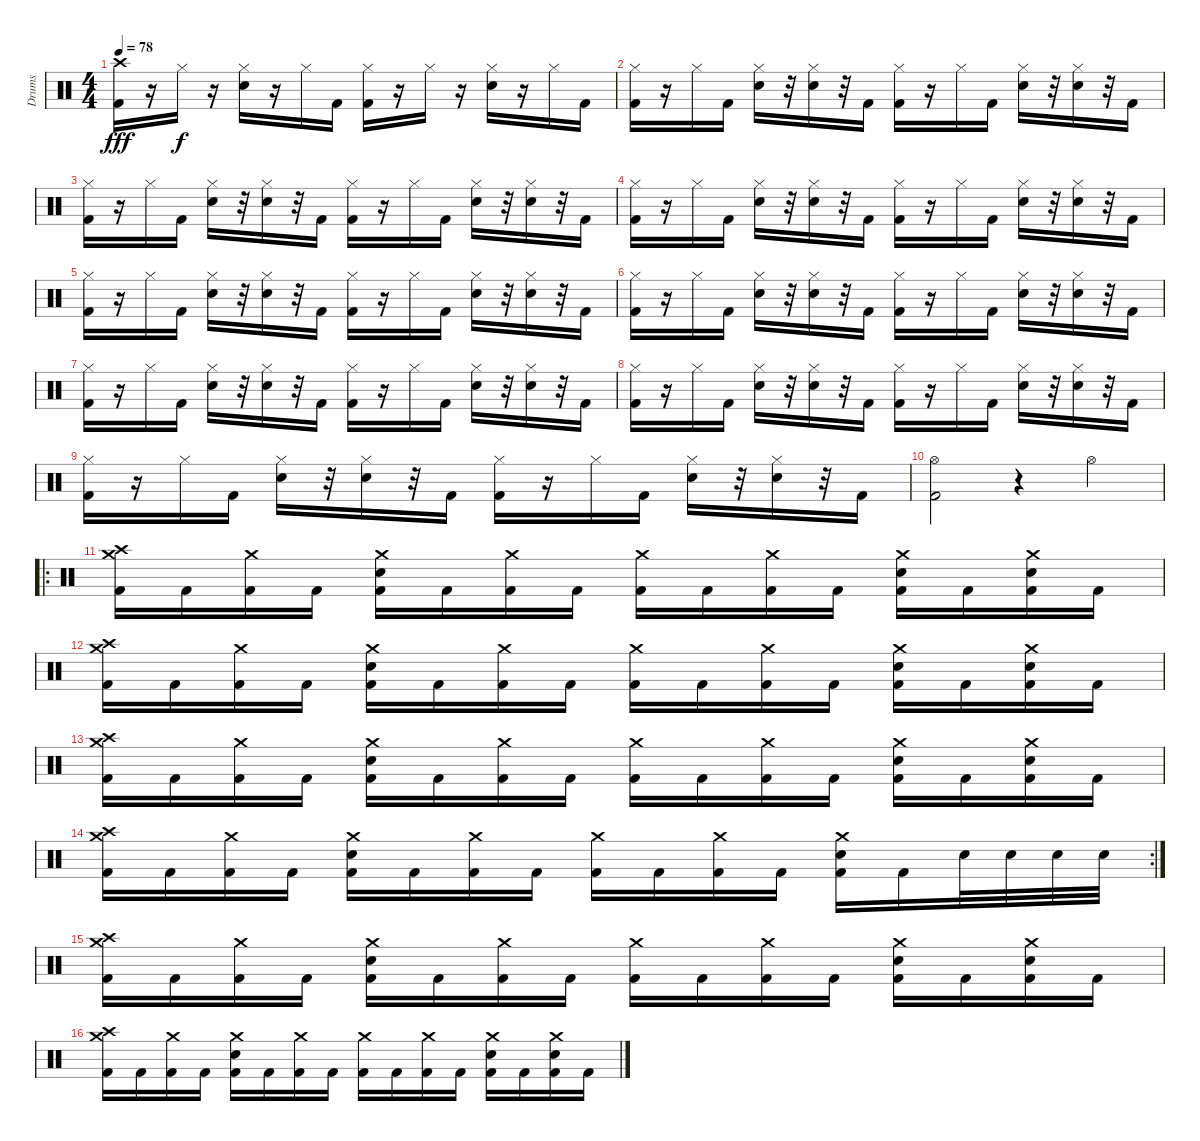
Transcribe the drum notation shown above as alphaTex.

\track ("Drums" "Drums") {instrument percussion}
\staff {score}
\articulation defaults
\ts (4 4)
\tempo 78
\clef neutral
\ks c
("Crash high (hit)" "Kick (hit) 2").16{dy fff} r.16 "Hi-Hat (closed)".16{dy f} r.16 ("Hi-Hat (closed)" "Electric Snare (hit)").16 r.16 "Hi-Hat (closed)".16 "Kick (hit) 2".16 ("Hi-Hat (closed)" "Kick (hit) 2").16 r.16 "Hi-Hat (closed)".16 r.16 ("Hi-Hat (closed)" "Electric Snare (hit)").16 r.16 "Hi-Hat (closed)".16 "Kick (hit) 2".16 |
("Hi-Hat (closed)" "Kick (hit) 2").16 r.16 "Hi-Hat (closed)".16 "Kick (hit) 2".16 ("Hi-Hat (closed)" "Electric Snare (hit)").16 r.32 ("Hi-Hat (closed)" "Electric Snare (hit)").16 r.32 "Kick (hit) 2".16 ("Hi-Hat (closed)" "Kick (hit) 2").16 r.16 "Hi-Hat (closed)".16 "Kick (hit) 2".16 ("Hi-Hat (closed)" "Electric Snare (hit)").16 r.32 ("Hi-Hat (closed)" "Electric Snare (hit)").16 r.32 "Kick (hit) 2".16 |
("Hi-Hat (closed)" "Kick (hit) 2").16 r.16 "Hi-Hat (closed)".16 "Kick (hit) 2".16 ("Hi-Hat (closed)" "Electric Snare (hit)").16 r.32 ("Hi-Hat (closed)" "Electric Snare (hit)").16 r.32 "Kick (hit) 2".16 ("Hi-Hat (closed)" "Kick (hit) 2").16 r.16 "Hi-Hat (closed)".16 "Kick (hit) 2".16 ("Hi-Hat (closed)" "Electric Snare (hit)").16 r.32 ("Hi-Hat (closed)" "Electric Snare (hit)").16 r.32 "Kick (hit) 2".16 |
("Hi-Hat (closed)" "Kick (hit) 2").16 r.16 "Hi-Hat (closed)".16 "Kick (hit) 2".16 ("Hi-Hat (closed)" "Electric Snare (hit)").16 r.32 ("Hi-Hat (closed)" "Electric Snare (hit)").16 r.32 "Kick (hit) 2".16 ("Hi-Hat (closed)" "Kick (hit) 2").16 r.16 "Hi-Hat (closed)".16 "Kick (hit) 2".16 ("Hi-Hat (closed)" "Electric Snare (hit)").16 r.32 ("Hi-Hat (closed)" "Electric Snare (hit)").16 r.32 "Kick (hit) 2".16 |
("Hi-Hat (closed)" "Kick (hit) 2").16 r.16 "Hi-Hat (closed)".16 "Kick (hit) 2".16 ("Hi-Hat (closed)" "Electric Snare (hit)").16 r.32 ("Hi-Hat (closed)" "Electric Snare (hit)").16 r.32 "Kick (hit) 2".16 ("Hi-Hat (closed)" "Kick (hit) 2").16 r.16 "Hi-Hat (closed)".16 "Kick (hit) 2".16 ("Hi-Hat (closed)" "Electric Snare (hit)").16 r.32 ("Hi-Hat (closed)" "Electric Snare (hit)").16 r.32 "Kick (hit) 2".16 |
("Hi-Hat (closed)" "Kick (hit) 2").16 r.16 "Hi-Hat (closed)".16 "Kick (hit) 2".16 ("Hi-Hat (closed)" "Electric Snare (hit)").16 r.32 ("Hi-Hat (closed)" "Electric Snare (hit)").16 r.32 "Kick (hit) 2".16 ("Hi-Hat (closed)" "Kick (hit) 2").16 r.16 "Hi-Hat (closed)".16 "Kick (hit) 2".16 ("Hi-Hat (closed)" "Electric Snare (hit)").16 r.32 ("Hi-Hat (closed)" "Electric Snare (hit)").16 r.32 "Kick (hit) 2".16 |
("Hi-Hat (closed)" "Kick (hit) 2").16 r.16 "Hi-Hat (closed)".16 "Kick (hit) 2".16 ("Hi-Hat (closed)" "Electric Snare (hit)").16 r.32 ("Hi-Hat (closed)" "Electric Snare (hit)").16 r.32 "Kick (hit) 2".16 ("Hi-Hat (closed)" "Kick (hit) 2").16 r.16 "Hi-Hat (closed)".16 "Kick (hit) 2".16 ("Hi-Hat (closed)" "Electric Snare (hit)").16 r.32 ("Hi-Hat (closed)" "Electric Snare (hit)").16 r.32 "Kick (hit) 2".16 |
("Hi-Hat (closed)" "Kick (hit) 2").16 r.16 "Hi-Hat (closed)".16 "Kick (hit) 2".16 ("Hi-Hat (closed)" "Electric Snare (hit)").16 r.32 ("Hi-Hat (closed)" "Electric Snare (hit)").16 r.32 "Kick (hit) 2".16 ("Hi-Hat (closed)" "Kick (hit) 2").16 r.16 "Hi-Hat (closed)".16 "Kick (hit) 2".16 ("Hi-Hat (closed)" "Electric Snare (hit)").16 r.32 ("Hi-Hat (closed)" "Electric Snare (hit)").16 r.32 "Kick (hit) 2".16 |
("Hi-Hat (closed)" "Kick (hit) 2").16 r.16 "Hi-Hat (closed)".16 "Kick (hit) 2".16 ("Hi-Hat (closed)" "Electric Snare (hit)").16 r.32 ("Hi-Hat (closed)" "Electric Snare (hit)").16 r.32 "Kick (hit) 2".16 ("Hi-Hat (closed)" "Kick (hit) 2").16 r.16 "Hi-Hat (closed)".16 "Kick (hit) 2".16 ("Hi-Hat (closed)" "Electric Snare (hit)").16 r.32 ("Hi-Hat (closed)" "Electric Snare (hit)").16 r.32 "Kick (hit) 2".16 |
("Kick (hit) 2" "Hi-Hat (open)").2 r.4 "Hi-Hat (open)".4 |
\ro
("Kick (hit) 2" "Crash high (hit)" "Crash medium (hit)").16 "Kick (hit) 2".16 ("Kick (hit) 2" "Crash medium (hit)").16 "Kick (hit) 2".16 ("Kick (hit) 2" "Electric Snare (hit)" "Crash medium (hit)").16 "Kick (hit) 2".16 ("Kick (hit) 2" "Crash medium (hit)").16 "Kick (hit) 2".16 ("Kick (hit) 2" "Crash medium (hit)").16 "Kick (hit) 2".16 ("Kick (hit) 2" "Crash medium (hit)").16 "Kick (hit) 2".16 ("Kick (hit) 2" "Electric Snare (hit)" "Crash medium (hit)").16 "Kick (hit) 2".16 ("Kick (hit) 2" "Electric Snare (hit)" "Crash medium (hit)").16 "Kick (hit) 2".16 |
("Kick (hit) 2" "Crash high (hit)" "Crash medium (hit)").16 "Kick (hit) 2".16 ("Kick (hit) 2" "Crash medium (hit)").16 "Kick (hit) 2".16 ("Kick (hit) 2" "Electric Snare (hit)" "Crash medium (hit)").16 "Kick (hit) 2".16 ("Kick (hit) 2" "Crash medium (hit)").16 "Kick (hit) 2".16 ("Kick (hit) 2" "Crash medium (hit)").16 "Kick (hit) 2".16 ("Kick (hit) 2" "Crash medium (hit)").16 "Kick (hit) 2".16 ("Kick (hit) 2" "Electric Snare (hit)" "Crash medium (hit)").16 "Kick (hit) 2".16 ("Kick (hit) 2" "Electric Snare (hit)" "Crash medium (hit)").16 "Kick (hit) 2".16 |
("Kick (hit) 2" "Crash high (hit)" "Crash medium (hit)").16 "Kick (hit) 2".16 ("Kick (hit) 2" "Crash medium (hit)").16 "Kick (hit) 2".16 ("Kick (hit) 2" "Electric Snare (hit)" "Crash medium (hit)").16 "Kick (hit) 2".16 ("Kick (hit) 2" "Crash medium (hit)").16 "Kick (hit) 2".16 ("Kick (hit) 2" "Crash medium (hit)").16 "Kick (hit) 2".16 ("Kick (hit) 2" "Crash medium (hit)").16 "Kick (hit) 2".16 ("Kick (hit) 2" "Electric Snare (hit)" "Crash medium (hit)").16 "Kick (hit) 2".16 ("Kick (hit) 2" "Electric Snare (hit)" "Crash medium (hit)").16 "Kick (hit) 2".16 |
\rc 2
("Kick (hit) 2" "Crash high (hit)" "Crash medium (hit)").16 "Kick (hit) 2".16 ("Kick (hit) 2" "Crash medium (hit)").16 "Kick (hit) 2".16 ("Kick (hit) 2" "Electric Snare (hit)" "Crash medium (hit)").16 "Kick (hit) 2".16 ("Kick (hit) 2" "Crash medium (hit)").16 "Kick (hit) 2".16 ("Kick (hit) 2" "Crash medium (hit)").16 "Kick (hit) 2".16 ("Kick (hit) 2" "Crash medium (hit)").16 "Kick (hit) 2".16 ("Kick (hit) 2" "Electric Snare (hit)" "Crash medium (hit)").16 "Kick (hit) 2".16 "Electric Snare (hit)".32 "Electric Snare (hit)".32 "Electric Snare (hit)".32 "Electric Snare (hit)".32 |
("Kick (hit) 2" "Crash high (hit)" "Crash medium (hit)").16 "Kick (hit) 2".16 ("Kick (hit) 2" "Crash medium (hit)").16 "Kick (hit) 2".16 ("Kick (hit) 2" "Electric Snare (hit)" "Crash medium (hit)").16 "Kick (hit) 2".16 ("Kick (hit) 2" "Crash medium (hit)").16 "Kick (hit) 2".16 ("Kick (hit) 2" "Crash medium (hit)").16 "Kick (hit) 2".16 ("Kick (hit) 2" "Crash medium (hit)").16 "Kick (hit) 2".16 ("Kick (hit) 2" "Electric Snare (hit)" "Crash medium (hit)").16 "Kick (hit) 2".16 ("Kick (hit) 2" "Electric Snare (hit)" "Crash medium (hit)").16 "Kick (hit) 2".16 |
("Kick (hit) 2" "Crash high (hit)" "Crash medium (hit)").16 "Kick (hit) 2".16 ("Kick (hit) 2" "Crash medium (hit)").16 "Kick (hit) 2".16 ("Kick (hit) 2" "Electric Snare (hit)" "Crash medium (hit)").16 "Kick (hit) 2".16 ("Kick (hit) 2" "Crash medium (hit)").16 "Kick (hit) 2".16 ("Kick (hit) 2" "Crash medium (hit)").16 "Kick (hit) 2".16 ("Kick (hit) 2" "Crash medium (hit)").16 "Kick (hit) 2".16 ("Kick (hit) 2" "Electric Snare (hit)" "Crash medium (hit)").16 "Kick (hit) 2".16 ("Kick (hit) 2" "Electric Snare (hit)" "Crash medium (hit)").16 "Kick (hit) 2".16
